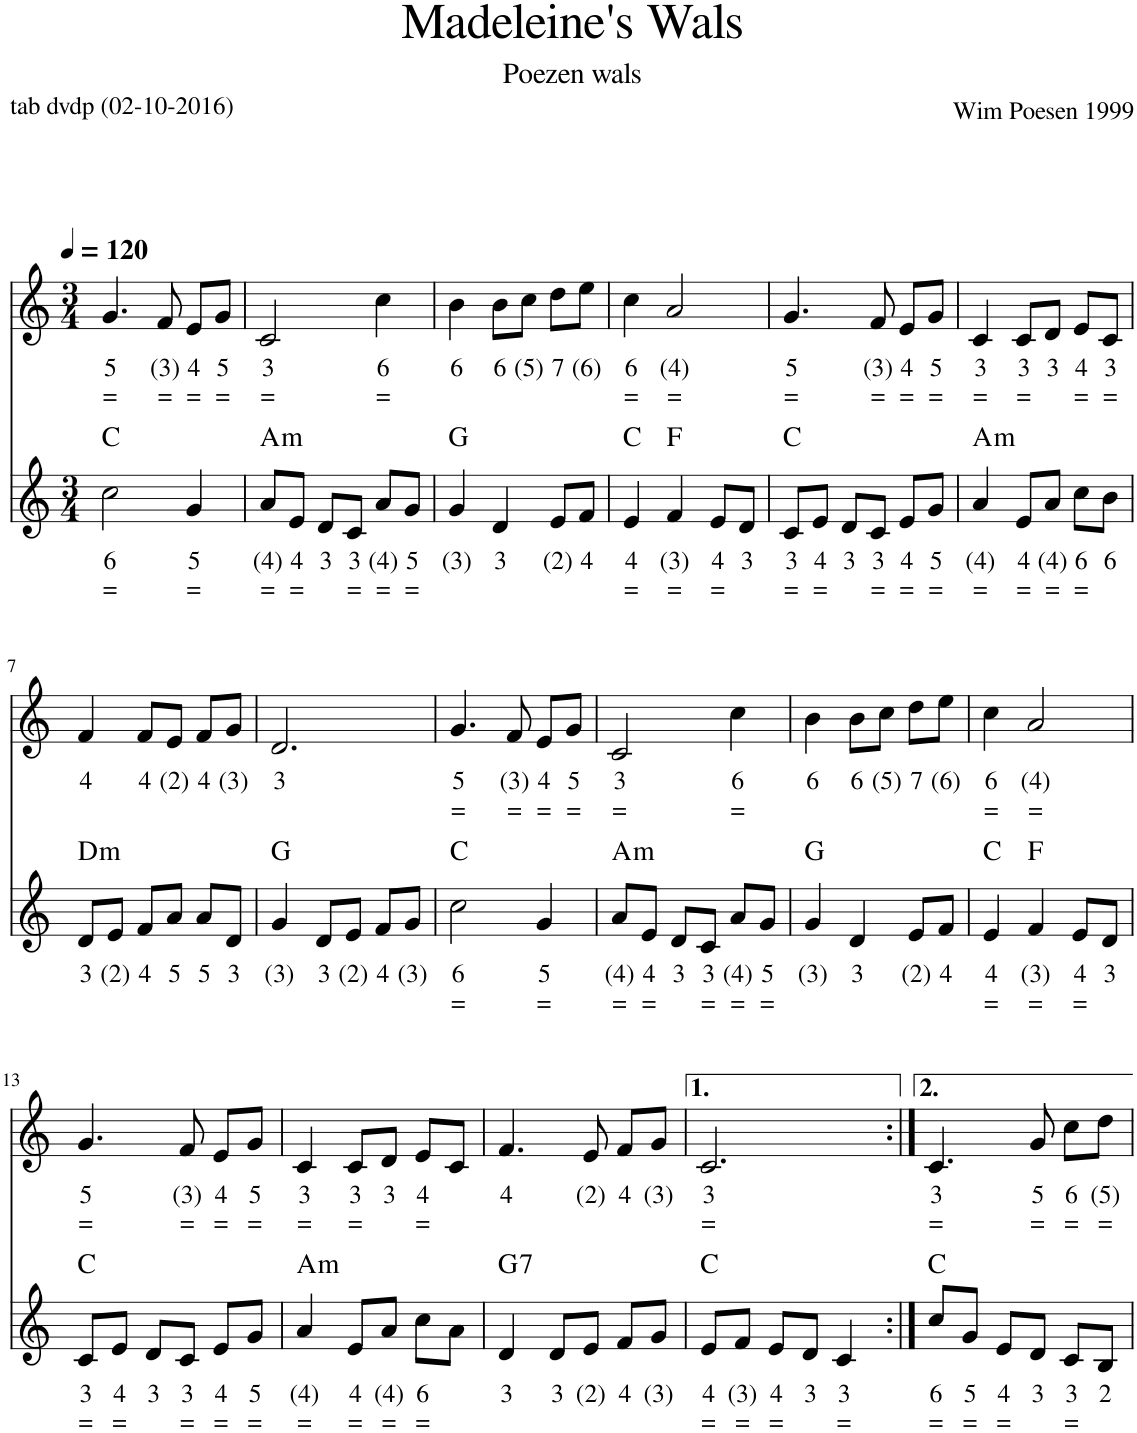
**kern	**text	**text	**harte	**kern	**text	**text
*part2	*part2	*part2	*part2	*part1	*part1	*part1
*staff2	*staff2	*staff2	*	*staff1	*staff1	*staff1
*I"Stem	*	*	*	*I"Stem	*	*
*clefG2	*	*	*	*clefG2	*	*
*k[]	*	*	*	*k[]	*	*
*M3/4	*	*	*	*M3/4	*	*
*MM120	*	*	*	*MM120	*	*
=1	=1	=1	=1	=1	=1	=1
!	!LO:LY:b	!LO:LY:b	!	!	!LO:LY:b	!LO:LY:b
2cc\	6	=	C:maj	4.g/	5	=
!	!	!	!	!	!LO:LY:b	!LO:LY:b
.	.	.	.	8f/	(3)	=
!	!LO:LY:b	!LO:LY:b	!	!	!LO:LY:b	!LO:LY:b
4g/	5	=	.	8e/L	4	=
!	!	!	!	!	!LO:LY:b	!LO:LY:b
.	.	.	.	8g/J	5	=
=2	=2	=2	=2	=2	=2	=2
!	!LO:LY:b	!LO:LY:b	!LO:H:kt=m	!	!LO:LY:b	!LO:LY:b
8a/L	(4)	=	A:min	2c/	3	=
!	!LO:LY:b	!LO:LY:b	!	!	!	!
8e/J	4	=	.	.	.	.
!	!LO:LY:b	!	!	!	!	!
8d/L	3	.	.	.	.	.
!	!LO:LY:b	!LO:LY:b	!	!	!	!
8c/J	3	=	.	.	.	.
!	!LO:LY:b	!LO:LY:b	!	!	!LO:LY:b	!LO:LY:b
8a/L	(4)	=	.	4cc\	6	=
!	!LO:LY:b	!LO:LY:b	!	!	!	!
8g/J	5	=	.	.	.	.
=3	=3	=3	=3	=3	=3	=3
!	!LO:LY:b	!	!	!	!LO:LY:b	!
4g/	(3)	.	G:maj	4b\	6	.
!	!LO:LY:b	!	!	!	!LO:LY:b	!
4d/	3	.	.	8b\L	6	.
!	!	!	!	!	!LO:LY:b	!
.	.	.	.	8cc\J	(5)	.
!	!LO:LY:b	!	!	!	!LO:LY:b	!
8e/L	(2)	.	.	8dd\L	7	.
!	!LO:LY:b	!	!	!	!LO:LY:b	!
8f/J	4	.	.	8ee\J	(6)	.
=4	=4	=4	=4	=4	=4	=4
!	!LO:LY:b	!LO:LY:b	!	!	!LO:LY:b	!LO:LY:b
4e/	4	=	C:maj	4cc\	6	=
!	!LO:LY:b	!LO:LY:b	!	!	!LO:LY:b	!LO:LY:b
4f/	(3)	=	F:maj	2a/	(4)	=
!	!LO:LY:b	!LO:LY:b	!	!	!	!
8e/L	4	=	.	.	.	.
!	!LO:LY:b	!	!	!	!	!
8d/J	3	.	.	.	.	.
=5	=5	=5	=5	=5	=5	=5
!	!LO:LY:b	!LO:LY:b	!	!	!LO:LY:b	!LO:LY:b
8c/L	3	=	C:maj	4.g/	5	=
!	!LO:LY:b	!LO:LY:b	!	!	!	!
8e/J	4	=	.	.	.	.
!	!LO:LY:b	!	!	!	!	!
8d/L	3	.	.	.	.	.
!	!LO:LY:b	!LO:LY:b	!	!	!LO:LY:b	!LO:LY:b
8c/J	3	=	.	8f/	(3)	=
!	!LO:LY:b	!LO:LY:b	!	!	!LO:LY:b	!LO:LY:b
8e/L	4	=	.	8e/L	4	=
!	!LO:LY:b	!LO:LY:b	!	!	!LO:LY:b	!LO:LY:b
8g/J	5	=	.	8g/J	5	=
=6	=6	=6	=6	=6	=6	=6
!	!LO:LY:b	!LO:LY:b	!LO:H:kt=m	!	!LO:LY:b	!LO:LY:b
4a/	(4)	=	A:min	4c/	3	=
!	!LO:LY:b	!LO:LY:b	!	!	!LO:LY:b	!LO:LY:b
8e/L	4	=	.	8c/L	3	=
!	!LO:LY:b	!LO:LY:b	!	!	!LO:LY:b	!
8a/J	(4)	=	.	8d/J	3	.
!	!LO:LY:b	!LO:LY:b	!	!	!LO:LY:b	!LO:LY:b
8cc\L	6	=	.	8e/L	4	=
!	!LO:LY:b	!	!	!	!LO:LY:b	!LO:LY:b
8b\J	6	.	.	8c/J	3	=
!!LO:LB:g=z
=7	=7	=7	=7	=7	=7	=7
!	!LO:LY:b	!	!LO:H:kt=m	!	!LO:LY:b	!
8d/L	3	.	D:min	4f/	4	.
!	!LO:LY:b	!	!	!	!	!
8e/J	(2)	.	.	.	.	.
!	!LO:LY:b	!	!	!	!LO:LY:b	!
8f/L	4	.	.	8f/L	4	.
!	!LO:LY:b	!	!	!	!LO:LY:b	!
8a/J	5	.	.	8e/J	(2)	.
!	!LO:LY:b	!	!	!	!LO:LY:b	!
8a/L	5	.	.	8f/L	4	.
!	!LO:LY:b	!	!	!	!LO:LY:b	!
8d/J	3	.	.	8g/J	(3)	.
=8	=8	=8	=8	=8	=8	=8
!	!LO:LY:b	!	!	!	!LO:LY:b	!
4g/	(3)	.	G:maj	2.d/	3	.
!	!LO:LY:b	!	!	!	!	!
8d/L	3	.	.	.	.	.
!	!LO:LY:b	!	!	!	!	!
8e/J	(2)	.	.	.	.	.
!	!LO:LY:b	!	!	!	!	!
8f/L	4	.	.	.	.	.
!	!LO:LY:b	!	!	!	!	!
8g/J	(3)	.	.	.	.	.
=9	=9	=9	=9	=9	=9	=9
!	!LO:LY:b	!LO:LY:b	!	!	!LO:LY:b	!LO:LY:b
2cc\	6	=	C:maj	4.g/	5	=
!	!	!	!	!	!LO:LY:b	!LO:LY:b
.	.	.	.	8f/	(3)	=
!	!LO:LY:b	!LO:LY:b	!	!	!LO:LY:b	!LO:LY:b
4g/	5	=	.	8e/L	4	=
!	!	!	!	!	!LO:LY:b	!LO:LY:b
.	.	.	.	8g/J	5	=
=10	=10	=10	=10	=10	=10	=10
!	!LO:LY:b	!LO:LY:b	!LO:H:kt=m	!	!LO:LY:b	!LO:LY:b
8a/L	(4)	=	A:min	2c/	3	=
!	!LO:LY:b	!LO:LY:b	!	!	!	!
8e/J	4	=	.	.	.	.
!	!LO:LY:b	!	!	!	!	!
8d/L	3	.	.	.	.	.
!	!LO:LY:b	!LO:LY:b	!	!	!	!
8c/J	3	=	.	.	.	.
!	!LO:LY:b	!LO:LY:b	!	!	!LO:LY:b	!LO:LY:b
8a/L	(4)	=	.	4cc\	6	=
!	!LO:LY:b	!LO:LY:b	!	!	!	!
8g/J	5	=	.	.	.	.
=11	=11	=11	=11	=11	=11	=11
!	!LO:LY:b	!	!	!	!LO:LY:b	!
4g/	(3)	.	G:maj	4b\	6	.
!	!LO:LY:b	!	!	!	!LO:LY:b	!
4d/	3	.	.	8b\L	6	.
!	!	!	!	!	!LO:LY:b	!
.	.	.	.	8cc\J	(5)	.
!	!LO:LY:b	!	!	!	!LO:LY:b	!
8e/L	(2)	.	.	8dd\L	7	.
!	!LO:LY:b	!	!	!	!LO:LY:b	!
8f/J	4	.	.	8ee\J	(6)	.
=12	=12	=12	=12	=12	=12	=12
!	!LO:LY:b	!LO:LY:b	!	!	!LO:LY:b	!LO:LY:b
4e/	4	=	C:maj	4cc\	6	=
!	!LO:LY:b	!LO:LY:b	!	!	!LO:LY:b	!LO:LY:b
4f/	(3)	=	F:maj	2a/	(4)	=
!	!LO:LY:b	!LO:LY:b	!	!	!	!
8e/L	4	=	.	.	.	.
!	!LO:LY:b	!	!	!	!	!
8d/J	3	.	.	.	.	.
!!LO:LB:g=z
=13	=13	=13	=13	=13	=13	=13
!	!LO:LY:b	!LO:LY:b	!	!	!LO:LY:b	!LO:LY:b
8c/L	3	=	C:maj	4.g/	5	=
!	!LO:LY:b	!LO:LY:b	!	!	!	!
8e/J	4	=	.	.	.	.
!	!LO:LY:b	!	!	!	!	!
8d/L	3	.	.	.	.	.
!	!LO:LY:b	!LO:LY:b	!	!	!LO:LY:b	!LO:LY:b
8c/J	3	=	.	8f/	(3)	=
!	!LO:LY:b	!LO:LY:b	!	!	!LO:LY:b	!LO:LY:b
8e/L	4	=	.	8e/L	4	=
!	!LO:LY:b	!LO:LY:b	!	!	!LO:LY:b	!LO:LY:b
8g/J	5	=	.	8g/J	5	=
=14	=14	=14	=14	=14	=14	=14
!	!LO:LY:b	!LO:LY:b	!LO:H:kt=m	!	!LO:LY:b	!LO:LY:b
4a/	(4)	=	A:min	4c/	3	=
!	!LO:LY:b	!LO:LY:b	!	!	!LO:LY:b	!LO:LY:b
8e/L	4	=	.	8c/L	3	=
!	!LO:LY:b	!LO:LY:b	!	!	!LO:LY:b	!
8a/J	(4)	=	.	8d/J	3	.
!	!LO:LY:b	!LO:LY:b	!	!	!LO:LY:b	!LO:LY:b
8cc\L	6	=	.	8e/L	4	=
8a\J	.	.	.	8c/J	.	.
=15	=15	=15	=15	=15	=15	=15
!	!LO:LY:b	!	!LO:H:kt=7	!	!LO:LY:b	!
4d/	3	.	G:7	4.f/	4	.
!	!LO:LY:b	!	!	!	!	!
8d/L	3	.	.	.	.	.
!	!LO:LY:b	!	!	!	!LO:LY:b	!
8e/J	(2)	.	.	8e/	(2)	.
!	!LO:LY:b	!	!	!	!LO:LY:b	!
8f/L	4	.	.	8f/L	4	.
!	!LO:LY:b	!	!	!	!LO:LY:b	!
8g/J	(3)	.	.	8g/J	(3)	.
=16	=16	=16	=16	=16	=16	=16
!	!LO:LY:b	!LO:LY:b	!	!	!LO:LY:b	!LO:LY:b
8e/L	4	=	C:maj	2.c/	3	=
!	!LO:LY:b	!LO:LY:b	!	!	!	!
8f/J	(3)	=	.	.	.	.
!	!LO:LY:b	!LO:LY:b	!	!	!	!
8e/L	4	=	.	.	.	.
!	!LO:LY:b	!	!	!	!	!
8d/J	3	.	.	.	.	.
!	!LO:LY:b	!LO:LY:b	!	!	!	!
4c/	3	=	.	.	.	.
=17:|!	=17:|!	=17:|!	=17:|!	=17:|!	=17:|!	=17:|!
!	!LO:LY:b	!LO:LY:b	!	!	!LO:LY:b	!LO:LY:b
8cc/L	6	=	C:maj	4.c/	3	=
!	!LO:LY:b	!LO:LY:b	!	!	!	!
8g/J	5	=	.	.	.	.
!	!LO:LY:b	!LO:LY:b	!	!	!	!
8e/L	4	=	.	.	.	.
!	!LO:LY:b	!	!	!	!LO:LY:b	!LO:LY:b
8d/J	3	.	.	8g/	5	=
!	!LO:LY:b	!LO:LY:b	!	!	!LO:LY:b	!LO:LY:b
8c/L	3	=	.	8cc\L	6	=
!	!LO:LY:b	!	!	!	!LO:LY:b	!LO:LY:b
8B/J	2	.	.	8dd\J	(5)	=
=	=	=	=	=	=	=
*-	*-	*-	*-	*-	*-	*-
